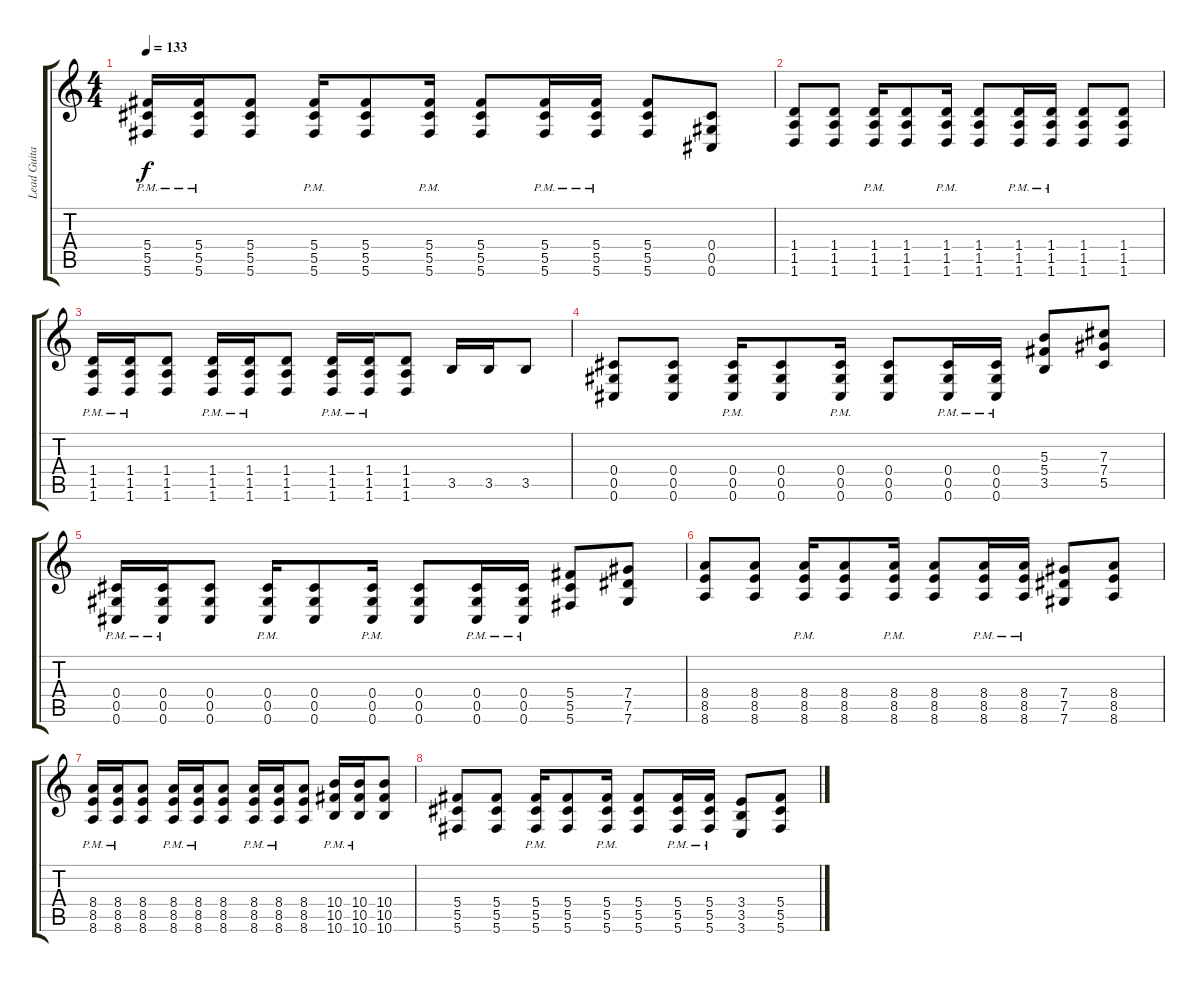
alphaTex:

\track ("Lead Guitar" "Lead Guita") {instrument distortionguitar}
\staff {score tabs}
\tuning (Eb4 Bb3 Gb3 Db3 Ab2 Db2) {hide}
\ts (4 4)
\tempo 133
\clef g2
\ks c
(5.4{pm} 5.5{pm} 5.6{pm}).16{dy f} (5.4{pm} 5.5{pm} 5.6{pm}).16 (5.4 5.5 5.6).8 (5.4{pm} 5.5{pm} 5.6{pm}).16 (5.4 5.5 5.6).8 (5.4{pm} 5.5{pm} 5.6{pm}).16 (5.4 5.5 5.6).8 (5.4{pm} 5.5{pm} 5.6{pm}).16 (5.4{pm} 5.5{pm} 5.6{pm}).16 (5.4 5.5 5.6).8 (0.4 0.5 0.6).8 |
(1.4 1.5 1.6).8 (1.4 1.5 1.6).8 (1.4{pm} 1.5{pm} 1.6{pm}).16 (1.4 1.5 1.6).8 (1.4{pm} 1.5{pm} 1.6{pm}).16 (1.4 1.5 1.6).8 (1.4{pm} 1.5{pm} 1.6{pm}).16 (1.4{pm} 1.5{pm} 1.6{pm}).16 (1.4 1.5 1.6).8 (1.4 1.5 1.6).8 |
(1.4{pm} 1.5{pm} 1.6{pm}).16 (1.4{pm} 1.5{pm} 1.6{pm}).16 (1.4 1.5 1.6).8 (1.4{pm} 1.5{pm} 1.6{pm}).16 (1.4{pm} 1.5{pm} 1.6{pm}).16 (1.4 1.5 1.6).8 (1.4{pm} 1.5{pm} 1.6{pm}).16 (1.4{pm} 1.5{pm} 1.6{pm}).16 (1.4 1.5 1.6).8 3.5.16 3.5.16 3.5.8 |
(0.4 0.5 0.6).8 (0.4 0.5 0.6).8 (0.4{pm} 0.5{pm} 0.6{pm}).16 (0.4 0.5 0.6).8 (0.4{pm} 0.5{pm} 0.6{pm}).16 (0.4 0.5 0.6).8 (0.4{pm} 0.5{pm} 0.6{pm}).16 (0.4{pm} 0.5{pm} 0.6{pm}).16 (5.3 5.4 3.5).8 (7.3 7.4 5.5).8 |
(0.4{pm} 0.5{pm} 0.6{pm}).16 (0.4{pm} 0.5{pm} 0.6{pm}).16 (0.4 0.5 0.6).8 (0.4{pm} 0.5{pm} 0.6{pm}).16 (0.4 0.5 0.6).8 (0.4{pm} 0.5{pm} 0.6{pm}).16 (0.4 0.5 0.6).8 (0.4{pm} 0.5{pm} 0.6{pm}).16 (0.4{pm} 0.5{pm} 0.6{pm}).16 (5.4 5.5 5.6).8 (7.4 7.5 7.6).8 |
(8.4 8.5 8.6).8 (8.4 8.5 8.6).8 (8.4{pm} 8.5{pm} 8.6{pm}).16 (8.4 8.5 8.6).8 (8.4{pm} 8.5{pm} 8.6{pm}).16 (8.4 8.5 8.6).8 (8.4{pm} 8.5{pm} 8.6{pm}).16 (8.4{pm} 8.5{pm} 8.6{pm}).16 (7.4 7.5 7.6).8 (8.4 8.5 8.6).8 |
(8.4{pm} 8.5{pm} 8.6{pm}).16 (8.4{pm} 8.5{pm} 8.6{pm}).16 (8.4 8.5 8.6).8 (8.4{pm} 8.5{pm} 8.6{pm}).16 (8.4{pm} 8.5{pm} 8.6{pm}).16 (8.4 8.5 8.6).8 (8.4{pm} 8.5{pm} 8.6{pm}).16 (8.4{pm} 8.5{pm} 8.6{pm}).16 (8.4 8.5 8.6).8 (10.4{pm} 10.5{pm} 10.6{pm}).16 (10.4{pm} 10.5{pm} 10.6{pm}).16 (10.4 10.5 10.6).8 |
(5.4 5.5 5.6).8 (5.4 5.5 5.6).8 (5.4{pm} 5.5{pm} 5.6{pm}).16 (5.4 5.5 5.6).8 (5.4{pm} 5.5{pm} 5.6{pm}).16 (5.4 5.5 5.6).8 (5.4{pm} 5.5{pm} 5.6{pm}).16 (5.4{pm} 5.5{pm} 5.6{pm}).16 (3.4 3.5 3.6).8 (5.4 5.5 5.6).8
